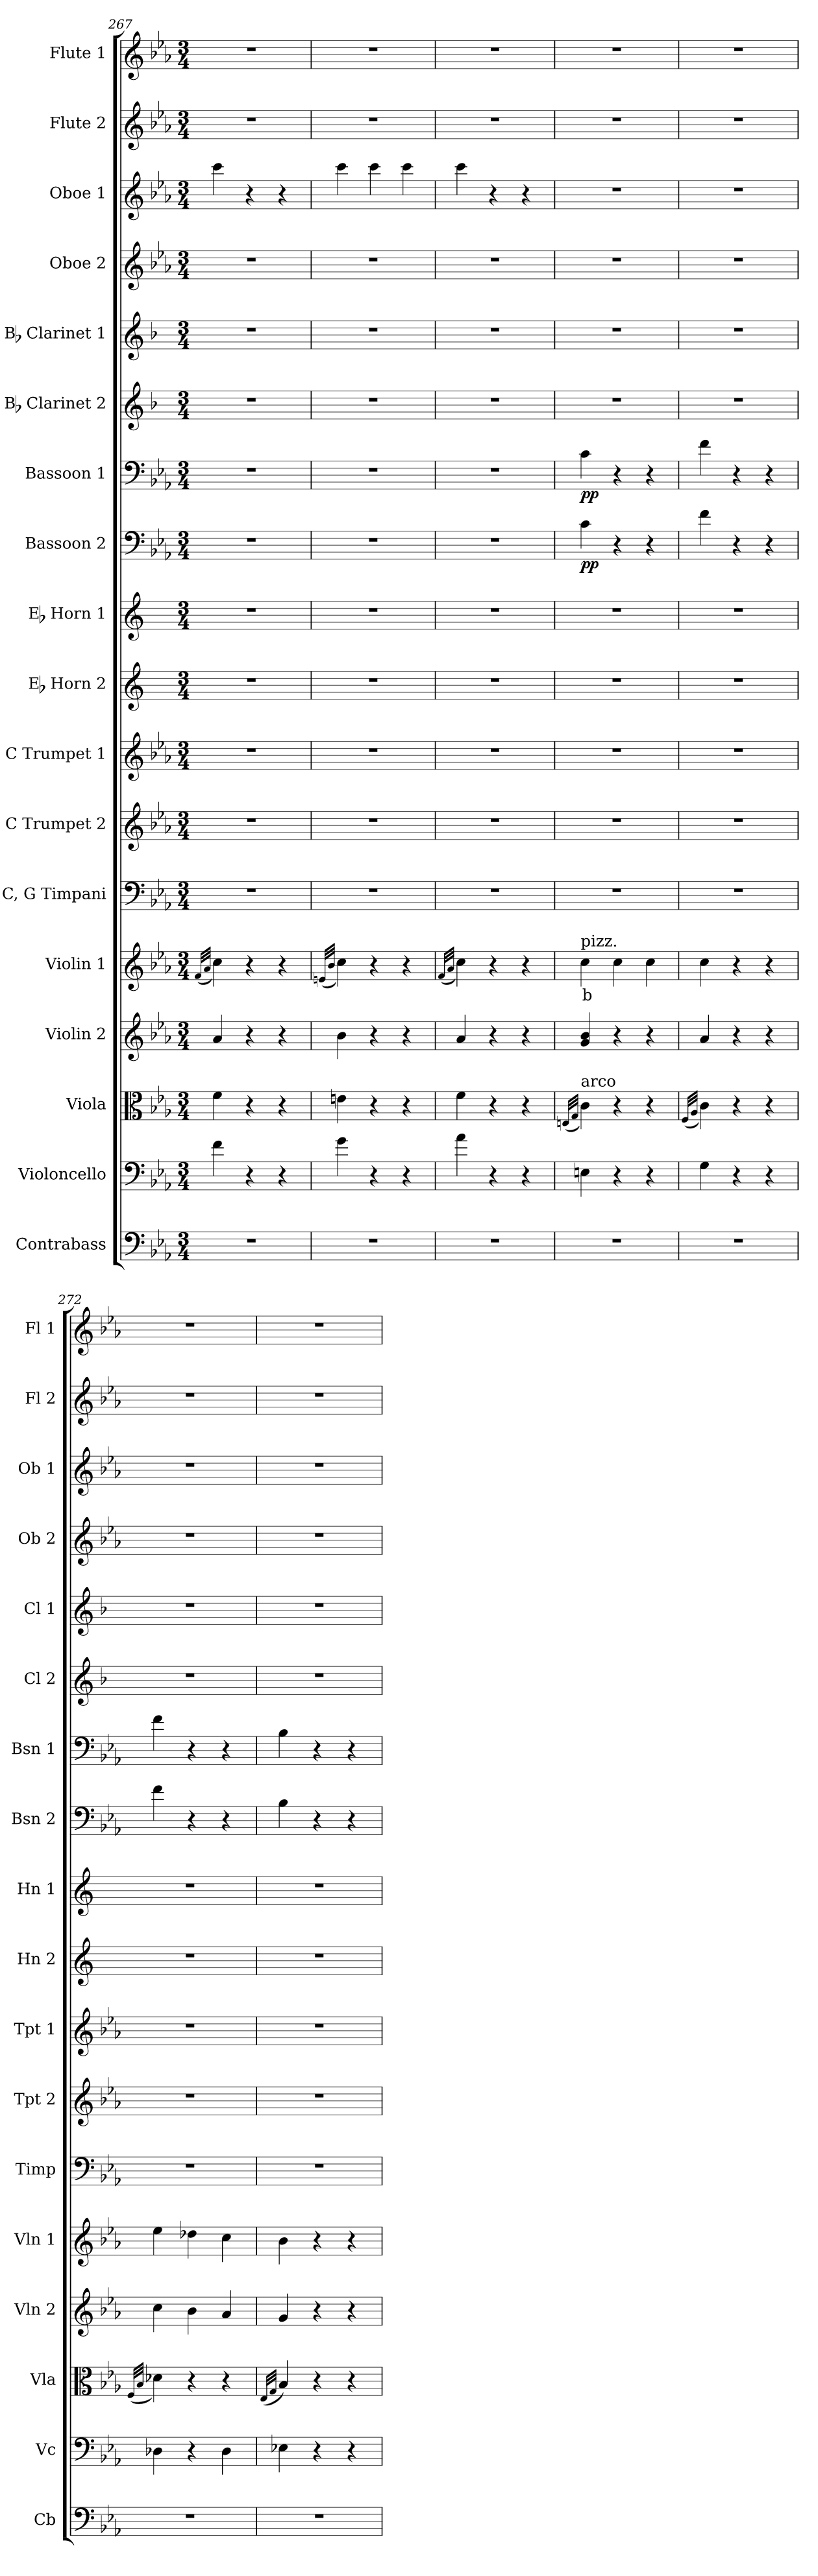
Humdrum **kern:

**kern	**kern	**dynam	**kern	**dynam	**kern	**dynam	**kern	**text	**dynam	**kern	**kern	**kern	**kern	**kern	**kern	**dynam	**kern	**dynam	**kern	**kern	**kern	**kern	**kern	**kern
*part18	*part17	*part17	*part16	*part16	*part15	*part15	*part14	*part14	*part14	*part13	*part12	*part11	*part10	*part9	*part8	*part8	*part7	*part7	*part6	*part5	*part4	*part3	*part2	*part1
*staff18	*staff17	*staff17	*staff16	*staff16	*staff15	*staff15	*staff14	*staff14	*staff14	*staff13	*staff12	*staff11	*staff10	*staff9	*staff8	*staff8	*staff7	*staff7	*staff6	*staff5	*staff4	*staff3	*staff2	*staff1
*I"Contrabass	*I"Violoncello	*	*I"Viola	*	*I"Violin 2	*	*I"Violin 1	*	*	*I"C, G Timpani	*I"C Trumpet 2	*I"C Trumpet 1	*I"Eb Horn 2	*I"Eb Horn 1	*I"Bassoon 2	*	*I"Bassoon 1	*	*I"Bb Clarinet 2	*I"Bb Clarinet 1	*I"Oboe 2	*I"Oboe 1	*I"Flute 2	*I"Flute 1
*I'Cb	*I'Vc	*	*I'Vla	*	*I'Vln 2	*	*I'Vln 1	*	*	*I'Timp	*I'Tpt 2	*I'Tpt 1	*I'Hn 2	*I'Hn 1	*I'Bsn 2	*	*I'Bsn 1	*	*I'Cl 2	*I'Cl 1	*I'Ob 2	*I'Ob 1	*I'Fl 2	*I'Fl 1
*clefF4	*clefF4	*	*clefC3	*	*clefG2	*	*clefG2	*	*	*clefF4	*clefG2	*clefG2	*clefG2	*clefG2	*clefF4	*	*clefF4	*	*clefG2	*clefG2	*clefG2	*clefG2	*clefG2	*clefG2
*ITrd7c12	*	*	*	*	*	*	*	*	*	*	*	*	*ITrd5c9	*ITrd5c9	*	*	*	*	*ITrd1c2	*ITrd1c2	*	*	*	*
*k[b-e-a-]	*k[b-e-a-]	*	*k[b-e-a-]	*	*k[b-e-a-]	*	*k[b-e-a-]	*	*	*k[b-e-a-]	*k[b-e-a-]	*k[b-e-a-]	*k[b-e-a-]	*k[b-e-a-]	*k[b-e-a-]	*	*k[b-e-a-]	*	*k[b-e-a-]	*k[b-e-a-]	*k[b-e-a-]	*k[b-e-a-]	*k[b-e-a-]	*k[b-e-a-]
*M3/4	*M3/4	*	*M3/4	*	*M3/4	*	*M3/4	*	*	*M3/4	*M3/4	*M3/4	*M3/4	*M3/4	*M3/4	*	*M3/4	*	*M3/4	*M3/4	*M3/4	*M3/4	*M3/4	*M3/4
=267	=267	=267	=267	=267	=267	=267	=267	=267	=267	=267	=267	=267	=267	=267	=267	=267	=267	=267	=267	=267	=267	=267	=267	=267
.	.	.	.	.	.	.	(32qf/LLL	.	.	.	.	.	.	.	.	.	.	.	.	.	.	.	.	.
.	.	.	.	.	.	.	32qa-/JJJ	.	.	.	.	.	.	.	.	.	.	.	.	.	.	.	.	.
2.r	4f\	.	4f\	.	4a-/	.	4cc\)	.	.	2.r	2.r	2.r	2.r	2.r	2.r	.	2.r	.	2.r	2.r	2.r	4ccc\	2.r	2.r
.	4r	.	4r	.	4r	.	4r	.	.	.	.	.	.	.	.	.	.	.	.	.	.	4r	.	.
.	4r	.	4r	.	4r	.	4r	.	.	.	.	.	.	.	.	.	.	.	.	.	.	4r	.	.
=268	=268	=268	=268	=268	=268	=268	=268	=268	=268	=268	=268	=268	=268	=268	=268	=268	=268	=268	=268	=268	=268	=268	=268	=268
.	.	.	.	.	.	.	(32qen/LLL	.	.	.	.	.	.	.	.	.	.	.	.	.	.	.	.	.
.	.	.	.	.	.	.	32qb-/JJJ	.	.	.	.	.	.	.	.	.	.	.	.	.	.	.	.	.
2.r	4g\	.	4en\	.	4b-\	.	4cc\)	.	.	2.r	2.r	2.r	2.r	2.r	2.r	.	2.r	.	2.r	2.r	2.r	4ccc\	2.r	2.r
.	4r	.	4r	.	4r	.	4r	.	.	.	.	.	.	.	.	.	.	.	.	.	.	4ccc\	.	.
.	4r	.	4r	.	4r	.	4r	.	.	.	.	.	.	.	.	.	.	.	.	.	.	4ccc\	.	.
=269	=269	=269	=269	=269	=269	=269	=269	=269	=269	=269	=269	=269	=269	=269	=269	=269	=269	=269	=269	=269	=269	=269	=269	=269
.	.	.	.	.	.	.	(32qf/LLL	.	.	.	.	.	.	.	.	.	.	.	.	.	.	.	.	.
.	.	.	.	.	.	.	32qa-/JJJ	.	.	.	.	.	.	.	.	.	.	.	.	.	.	.	.	.
2.r	4a-\	.	4f\	.	4a-/	.	4cc\)	.	.	2.r	2.r	2.r	2.r	2.r	2.r	.	2.r	.	2.r	2.r	2.r	4ccc\	2.r	2.r
.	4r	.	4r	.	4r	.	4r	.	.	.	.	.	.	.	.	.	.	.	.	.	.	4r	.	.
.	4r	.	4r	.	4r	.	4r	.	.	.	.	.	.	.	.	.	.	.	.	.	.	4r	.	.
=270	=270	=270	=270	=270	=270	=270	=270	=270	=270	=270	=270	=270	=270	=270	=270	=270	=270	=270	=270	=270	=270	=270	=270	=270
.	.	.	(32qEn/LLL	.	.	.	.	.	.	.	.	.	.	.	.	.	.	.	.	.	.	.	.	.
.	.	.	32qG/JJJ	.	.	.	.	.	.	.	.	.	.	.	.	.	.	.	.	.	.	.	.	.
!	!	!	!	!	!	!	!LO:TX:a:t=pizz.	!	!	!	!	!	!	!	!	!	!	!	!	!	!	!	!	!
!	!	!	!LO:TX:a:t=arco	!	!	!	!	!	!	!	!	!	!	!	!	!	!	!	!	!	!	!	!	!
!	!	!	!	!	!	!	!	!LO:LY:b:color=#FF0000	!	!	!	!	!	!	!	!LO:DY:b	!	!LO:DY:b	!	!	!	!	!	!
2.r	4En\	.	4c\)	.	4g/ 4b-/	.	4cc\	b	.	2.r	2.r	2.r	2.r	2.r	4c\	pp	4c\	pp	2.r	2.r	2.r	2.r	2.r	2.r
.	4r	.	4r	.	4r	.	4cc\	.	.	.	.	.	.	.	4r	.	4r	.	.	.	.	.	.	.
.	4r	.	4r	.	4r	.	4cc\	.	.	.	.	.	.	.	4r	.	4r	.	.	.	.	.	.	.
=271	=271	=271	=271	=271	=271	=271	=271	=271	=271	=271	=271	=271	=271	=271	=271	=271	=271	=271	=271	=271	=271	=271	=271	=271
.	.	.	(32qF/LLL	.	.	.	.	.	.	.	.	.	.	.	.	.	.	.	.	.	.	.	.	.
.	.	.	32qA-/JJJ	.	.	.	.	.	.	.	.	.	.	.	.	.	.	.	.	.	.	.	.	.
2.r	4G\	.	4c\)	.	4a-/	.	4cc\	.	.	2.r	2.r	2.r	2.r	2.r	4f\	.	4f\	.	2.r	2.r	2.r	2.r	2.r	2.r
.	4r	.	4r	.	4r	.	4r	.	.	.	.	.	.	.	4r	.	4r	.	.	.	.	.	.	.
.	4r	.	4r	.	4r	.	4r	.	.	.	.	.	.	.	4r	.	4r	.	.	.	.	.	.	.
=272	=272	=272	=272	=272	=272	=272	=272	=272	=272	=272	=272	=272	=272	=272	=272	=272	=272	=272	=272	=272	=272	=272	=272	=272
.	.	.	(32qF/LLL	.	.	.	.	.	.	.	.	.	.	.	.	.	.	.	.	.	.	.	.	.
.	.	.	32qB-/JJJ	.	.	.	.	.	.	.	.	.	.	.	.	.	.	.	.	.	.	.	.	.
2.r	4D-X\	.	4d-X\)	.	4cc\	.	4ee-\	.	.	2.r	2.r	2.r	2.r	2.r	4f\	.	4f\	.	2.r	2.r	2.r	2.r	2.r	2.r
.	4r	.	4r	.	4b-\	.	4dd-X\	.	.	.	.	.	.	.	4r	.	4r	.	.	.	.	.	.	.
.	4D-\	.	4r	.	4a-/	.	4cc\	.	.	.	.	.	.	.	4r	.	4r	.	.	.	.	.	.	.
=273	=273	=273	=273	=273	=273	=273	=273	=273	=273	=273	=273	=273	=273	=273	=273	=273	=273	=273	=273	=273	=273	=273	=273	=273
.	.	.	(32qE-/LLL	.	.	.	.	.	.	.	.	.	.	.	.	.	.	.	.	.	.	.	.	.
.	.	.	32qG/JJJ	.	.	.	.	.	.	.	.	.	.	.	.	.	.	.	.	.	.	.	.	.
!	!	!LO:DY:b	!	!	!	!	!	!	!	!	!	!	!	!	!	!	!	!	!	!	!	!	!	!
!	!	!LO:DY:n=1:b	!	!LO:DY:b	!	!	!	!	!	!	!	!	!	!	!	!	!	!	!	!	!	!	!	!
!	!	!	!	!LO:DY:n=1:b	!	!LO:DY:b	!	!	!	!	!	!	!	!	!	!	!	!	!	!	!	!	!	!
!	!	!	!	!	!	!LO:DY:n=1:b	!	!	!LO:DY:b	!	!	!	!	!	!	!	!	!	!	!	!	!	!	!
!	!	!	!	!	!	!	!	!	!LO:DY:n=1:b	!	!	!	!	!	!	!LO:DY:b	!	!	!	!	!	!	!	!
!	!	!	!	!	!	!	!	!	!	!	!	!	!	!	!	!LO:DY:n=1:b	!	!LO:DY:b	!	!	!	!	!	!
!	!	!	!	!	!	!	!	!	!	!	!	!	!	!	!	!	!	!LO:DY:n=1:b	!	!	!	!	!	!
2.r	4E-X\	other-dynamics pp	4B-/)	other-dynamics pp	4g/	other-dynamics pp	4b-\	.	other-dynamics pp	2.r	2.r	2.r	2.r	2.r	4B-\	other-dynamics pp	4B-\	other-dynamics pp	2.r	2.r	2.r	2.r	2.r	2.r
.	4r	.	4r	.	4r	.	4r	.	.	.	.	.	.	.	4r	.	4r	.	.	.	.	.	.	.
.	4r	.	4r	.	4r	.	4r	.	.	.	.	.	.	.	4r	.	4r	.	.	.	.	.	.	.
=	=	=	=	=	=	=	=	=	=	=	=	=	=	=	=	=	=	=	=	=	=	=	=	=
*-	*-	*-	*-	*-	*-	*-	*-	*-	*-	*-	*-	*-	*-	*-	*-	*-	*-	*-	*-	*-	*-	*-	*-	*-
